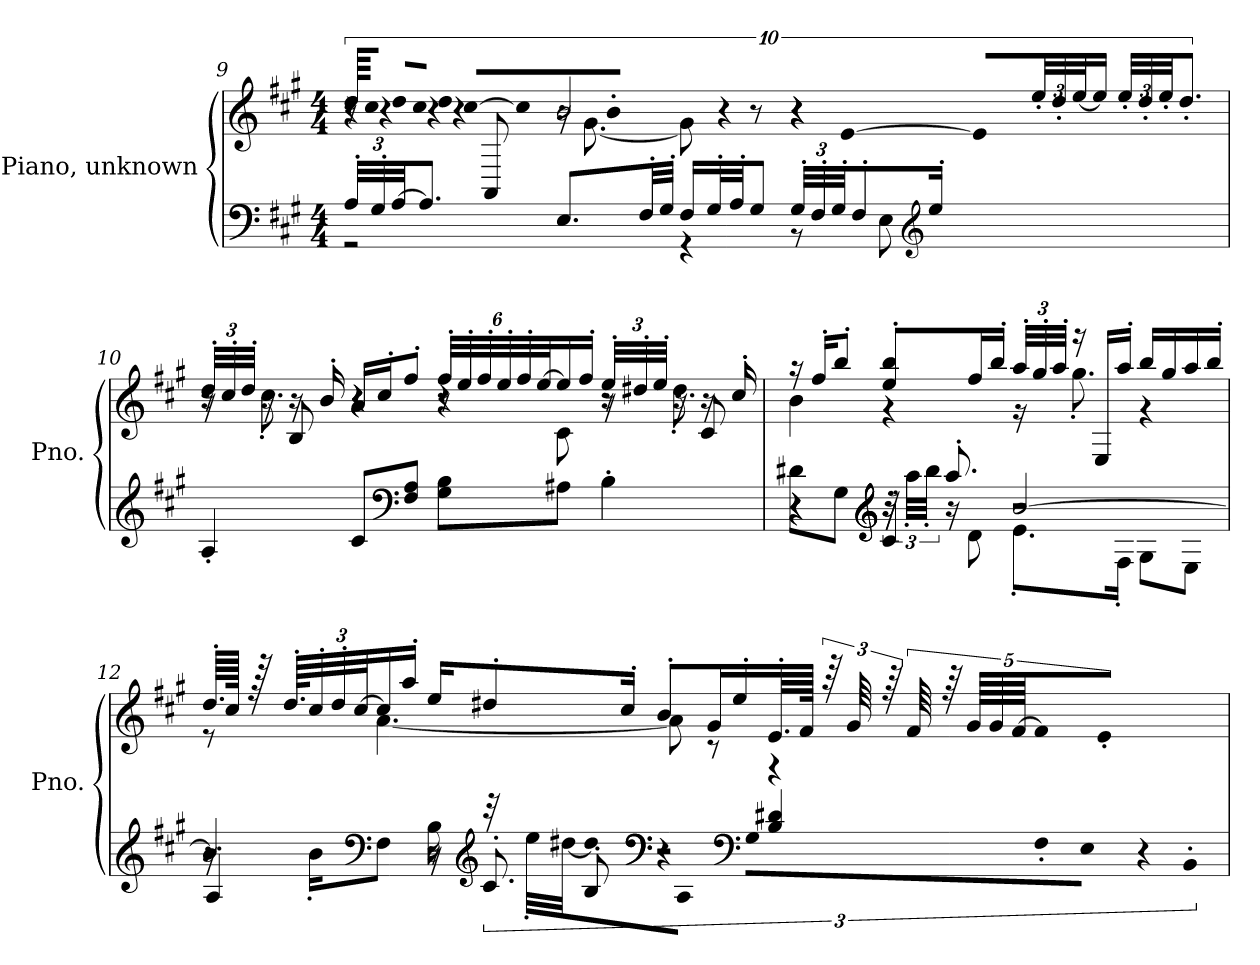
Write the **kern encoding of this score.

**kern	**kern
*part1	*part1
*staff2	*staff1
*I"Piano, unknown	*
*I'Pno.	*
!!LO:LB:g=z
*clefF4	*clefG2
*k[f#c#g#]	*k[f#c#g#]
*M4/4	*M4/4
*Xbrackettup	*
=9	=9
*^	*
!	!	!LO:N:vis=64
*	*	*^
*	*	*	*^
48A'/LLL	2r	640%9dd/LLLL	4r	8r
!	!	!LO:N:vis=64	!	!
.	.	640%9cc#/JJJJ	.	.
48G#'/	.	.	.	.
!	!	!LO:N:vis=64	!	!
.	.	640%9r	.	.
[48A/JJ	.	.	.	.
!	!	!LO:N:vis=64	!	!
.	.	640%9dd/LLLL	.	.
!	!	!LO:N:vis=64	!	!
.	.	640%9cc#/JJJJ	.	.
8.A/J]	.	.	.	.
!	!	!LO:N:vis=64	!	!
.	.	640%9r	.	.
!	!	!LO:N:vis=64	!	!
.	.	640%9dd/	.	.
!	!	!LO:N:vis=64	!	!
.	.	640%9r	.	.
!	!	!LO:N:vis=64	!	!
.	.	[640%9cc#/KKLL	.	.
.	.	.	.	8AA/
.	.	16cc#/]	.	.
.	.	16b'/JJ	.	.
8.E/L	.	.	16r	2b/
.	.	8r	.	.
.	.	.	[8.g#\	.
.	.	[8e/	.	.
32F#'/LL	.	.	.	.
32G#'/JJJ	.	.	.	.
16F#/LL	4r	.	8g#\]	.
.	.	8e/L]	.	.
32G#'/L	.	.	.	.
32A'/JJ	.	.	.	.
8G#/J	.	.	8r	.
*	*	*Xbrackettup	*	*
.	.	48ee'/LL	.	.
.	.	48dd'/	.	.
.	.	[48ee/J	.	.
.	.	16ee/JJ]	.	.
48G#'/LLL	8r	.	4r	4r
.	.	48ee'/LLL	.	.
48F#'/	.	.	.	.
.	.	48dd'/	.	.
48G#'/JJ	.	.	.	.
.	.	48ee'/JJ	.	.
8F#'/	.	.	.	.
.	.	8.dd'/J	.	.
.	8E\	.	.	.
*clefG2	*	*	*	*
16ee'/Jk	.	.	.	.
640ryy	640ryy	.	640ryy	640ryy
*v	*v	*	*	*
!!LO:LB:g=z	!!	!!
=10	=10	=10	=10
4A'/	48dd'/LLL	16r	8r
.	48cc#'/	.	.
.	48dd'/JJJ	.	.
.	16r	8.cc#'\	.
.	16r	.	8B/
.	16b'/	.	.
8c#/L	16a/LL	4r	4r
.	16cc#'/J	.	.
*clefF4	*	*	*
8F#/ 8A/J	8ff#'/J	.	.
8G#\ 8B\L	48ff#'/LLL	8r	4r
.	48ee'/	.	.
.	48ff#'/	.	.
.	48ee'/	.	.
.	48ff#'/	.	.
.	[48ee/J	.	.
8A#X\J	16ee/]	8c#\	.
.	16ff#'/JJ	.	.
4B'\	48ee'/LLL	16r	8r
.	48dd#X'/	.	.
.	48ee'/JJJ	.	.
.	16r	8.dd#'\	.
.	16r	.	8c#/
.	16cc#'/	.	.
*	*	*v	*v
!!LO:LB:g=z
=11	=11	=11
*^	*	*
*	*^	*	*
4r	8d#X\L	4r	16r	4b\
.	.	.	16ff#'/KL	.
.	8G#\J	.	8bb'/J	.
*clefG2	*	*	*	*
*	*brackettup	*	*	*
16r	48r	4c#'/	8ee/' 8bb/'L	4r
.	48aa'\LLL	.	.	.
.	48bb'\JJJ	.	.	.
8.aa'/	16r	.	.	.
.	8d#\	.	16ff#/L	.
.	.	.	16bb'/JJ	.
[2b/	8.e'\L	2r	48aa'/LLL	16r
.	.	.	48gg#'/	.
.	.	.	48aa'/JJJ	.
.	.	.	16r	8.gg#'\
.	.	.	16E/LL	.
.	16F#'\Jk	.	16aa'/JJ	.
.	8G#\L	.	16bb/LL	4r
.	.	.	16gg#/	.
.	8E\J	.	16aa/	.
.	.	.	16bb'/JJ	.
!!LO:LB:g=z	!!
=12	=12	=12	=12	=12
4b/]	16r	4A'/	64.dd'/LLLL	8r
.	.	.	128cc#/JJJJk	.
.	.	.	128r	.
.	.	.	64.dd'/KLLL	.
.	16b'\KL	.	48cc#'/	.
.	.	.	48dd'/	.
.	.	.	[48cc#/J	.
*clefF4	*	*	*	*
.	8F#\J	.	16cc#/]	[4.a\
.	.	.	16aa'/JJ	.
8r	16B\	16r	16ee/KL	.
*clefG2	*	*	*	*
.	48r	8.c#'/	8dd#X'/	.
.	48ee'\LLL	.	.	.
.	[48dd#X\J	.	.	.
8B'/	16dd#\]	.	.	.
.	16A\JJ	.	16cc#'/Jk	.
*clefF4	*	*	*	*
2r	16G#\LL	4r	8b'/L	8a\]
.	16F#'\J	.	.	.
.	8E\J	.	16g#/L	8r
.	.	.	16ee'/	.
.	8r	4B/ 4d#X/	64.e'/LL	4r
.	.	.	128f#/JJJJk	.
*	*	*	*brackettup	*
.	.	.	96r	.
.	.	.	96g#/	.
.	.	.	96r	.
.	.	.	80f#/	.
.	.	.	80r	.
.	.	.	80g#/LLLL	.
.	.	.	80g#/	.
.	.	.	[80f#/JJ	.
.	8BB'\	.	16f#/]	.
.	.	.	16e'/JJ	.
*v	*v	*v	*	*
*	*v	*v
=	=
*-	*-
